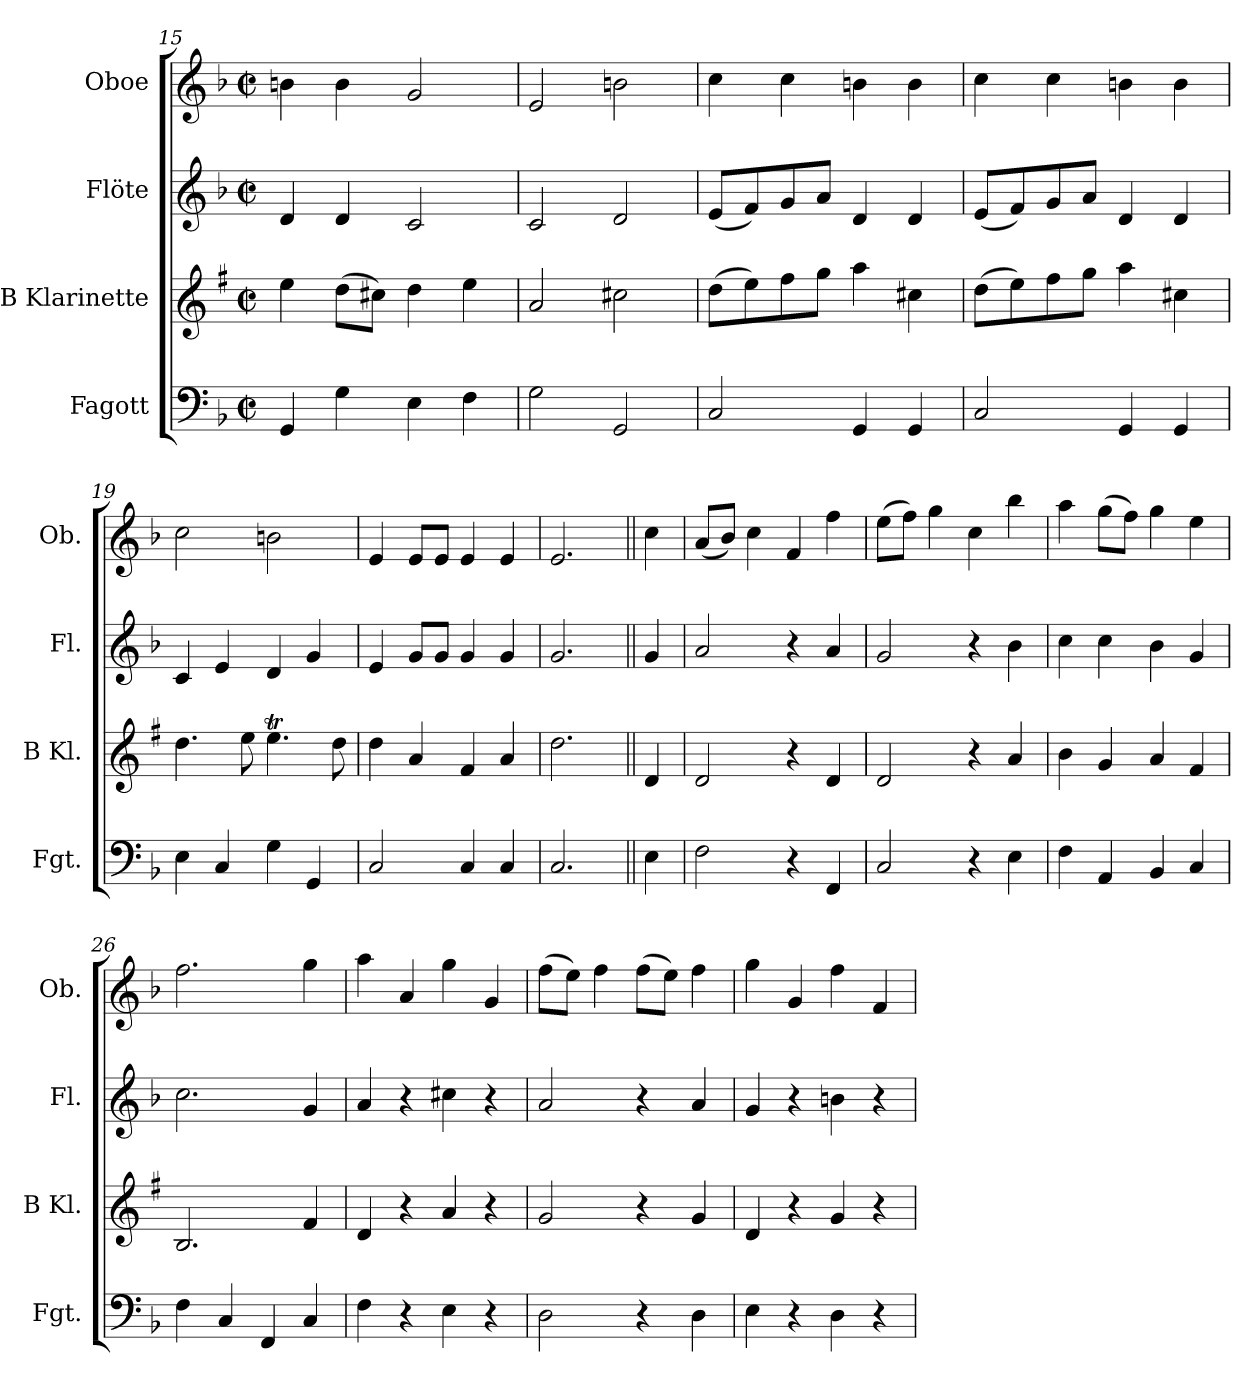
**kern	**kern	**kern	**kern
*part4	*part3	*part2	*part1
*staff4	*staff3	*staff2	*staff1
*I"Fagott	*I"B Klarinette	*I"Flöte	*I"Oboe
*I'Fgt.	*I'B Kl.	*I'Fl.	*I'Ob.
*clefF4	*clefG2	*clefG2	*clefG2
*	*ITrd1c2	*	*
*k[b-]	*k[b-]	*k[b-]	*k[b-]
*M2/2	*M2/2	*M2/2	*M2/2
*met(c|)	*met(c|)	*met(c|)	*met(c|)
=15	=15	=15	=15
4GG/	4dd\	4d/	4bn\
4G\	(8cc\L	4d/	4b\
.	8bn\J)	.	.
4E\	4cc\	2c/	2g/
4F\	4dd\	.	.
=16	=16	=16	=16
2G\	2g/	2c/	2e/
2GG/	2bn\	2d/	2bn\
!!LO:LB:g=z
=17	=17	=17	=17
2C/	(8cc\L	(8e/L	4cc\
.	8dd\)	8f/)	.
.	8ee\	8g/	4cc\
.	8ff\J	8a/J	.
4GG/	4gg\	4d/	4bn\
4GG/	4bn\	4d/	4b\
=18	=18	=18	=18
2C/	(8cc\L	(8e/L	4cc\
.	8dd\)	8f/)	.
.	8ee\	8g/	4cc\
.	8ff\J	8a/J	.
4GG/	4gg\	4d/	4bn\
4GG/	4bn\	4d/	4b\
=19	=19	=19	=19
4E\	4.cc\	4c/	2cc\
4C/	.	4e/	.
.	8dd\	.	.
4G\	4.ddT\	4d/	2bn\
4GG/	.	4g/	.
.	8cc\	.	.
=20	=20	=20	=20
2C/	4cc\	4e/	4e/
.	4g/	8g/L	8e/L
.	.	8g/J	8e/J
4C/	4e/	4g/	4e/
4C/	4g/	4g/	4e/
=21	=21	=21	=21
2.C/	2.cc\	2.g/	2.e/
=22||	=22||	=22||	=22||
4E\	4c/	4g/	4cc\
=23	=23	=23	=23
2F\	2c/	2a/	(8a/L
.	.	.	8b-/J)
.	.	.	4cc\
4r	4r	4r	4f/
4FF/	4c/	4a/	4ff\
=24	=24	=24	=24
2C/	2c/	2g/	(8ee\L
.	.	.	8ff\J)
.	.	.	4gg\
4r	4r	4r	4cc\
4E\	4g/	4b-\	4bb-\
=25	=25	=25	=25
4F\	4a\	4cc\	4aa\
4AA/	4f/	4cc\	(8gg\L
.	.	.	8ff\J)
4BB-/	4g/	4b-\	4gg\
4C/	4e/	4g/	4ee\
!!LO:PB:g=z
=26	=26	=26	=26
4F\	2.A/	2.cc\	2.ff\
4C/	.	.	.
4FF/	.	.	.
4C/	4e/	4g/	4gg\
=27	=27	=27	=27
4F\	4c/	4a/	4aa\
4r	4r	4r	4a/
4E\	4g/	4cc#X\	4gg\
4r	4r	4r	4g/
=28	=28	=28	=28
2D\	2f/	2a/	(8ff\L
.	.	.	8ee\J)
.	.	.	4ff\
4r	4r	4r	(8ff\L
.	.	.	8ee\J)
4D\	4f/	4a/	4ff\
=29	=29	=29	=29
4E\	4c/	4g/	4gg\
4r	4r	4r	4g/
4D\	4f/	4bn\	4ff\
4r	4r	4r	4f/
=	=	=	=
*-	*-	*-	*-
